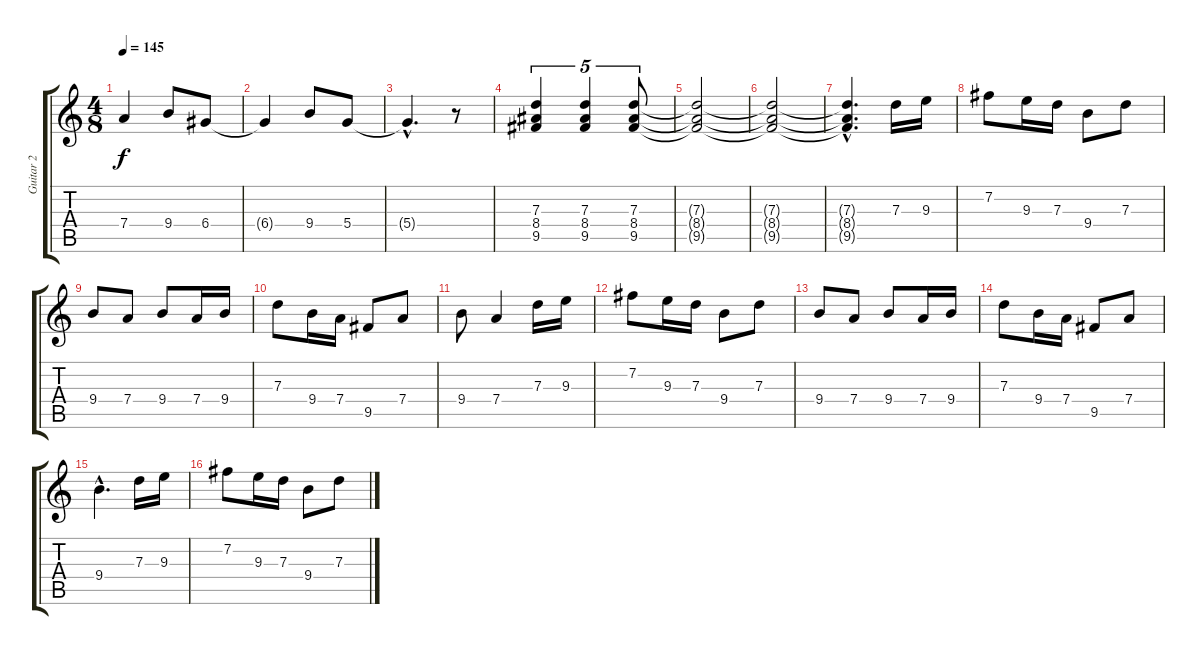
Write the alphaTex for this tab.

\track ("Guitar 2" "Guitar 2") {instrument overdrivenguitar}
\staff {score tabs}
\tuning (E4 B3 G3 D3 A2 E2) {hide}
\ts (4 8)
\tempo 145
\clef g2
\ks c
7.4{t}.4{dy f} 9.4.8 6.4.8 |
6.4{t}.4 9.4.8 5.4.8 |
5.4{hac t}.4{d} r.8 |
(7.3 8.4 9.5).4{tu (5 4)} (7.3 8.4 9.5).4{tu (5 4)} (7.3 8.4 9.5).8{tu (5 4)} |
(7.3{t} 8.4{t} 9.5{t}).2 |
(7.3{t} 8.4{t} 9.5{t}).2 |
(7.3{hac t} 8.4{hac t} 9.5{hac t}).4{d} 7.3.16 9.3.16 |
7.2.8 9.3.16 7.3.16 9.4.8 7.3.8 |
9.4.8 7.4.8 9.4.8 7.4.16 9.4.16 |
7.3.8 9.4.16 7.4.16 9.5.8 7.4.8 |
9.4.8 7.4.4 7.3.16 9.3.16 |
7.2.8 9.3.16 7.3.16 9.4.8 7.3.8 |
9.4.8 7.4.8 9.4.8 7.4.16 9.4.16 |
7.3.8 9.4.16 7.4.16 9.5.8 7.4.8 |
9.4{hac}.4{d} 7.3.16 9.3.16 |
7.2.8 9.3.16 7.3.16 9.4.8 7.3.8
